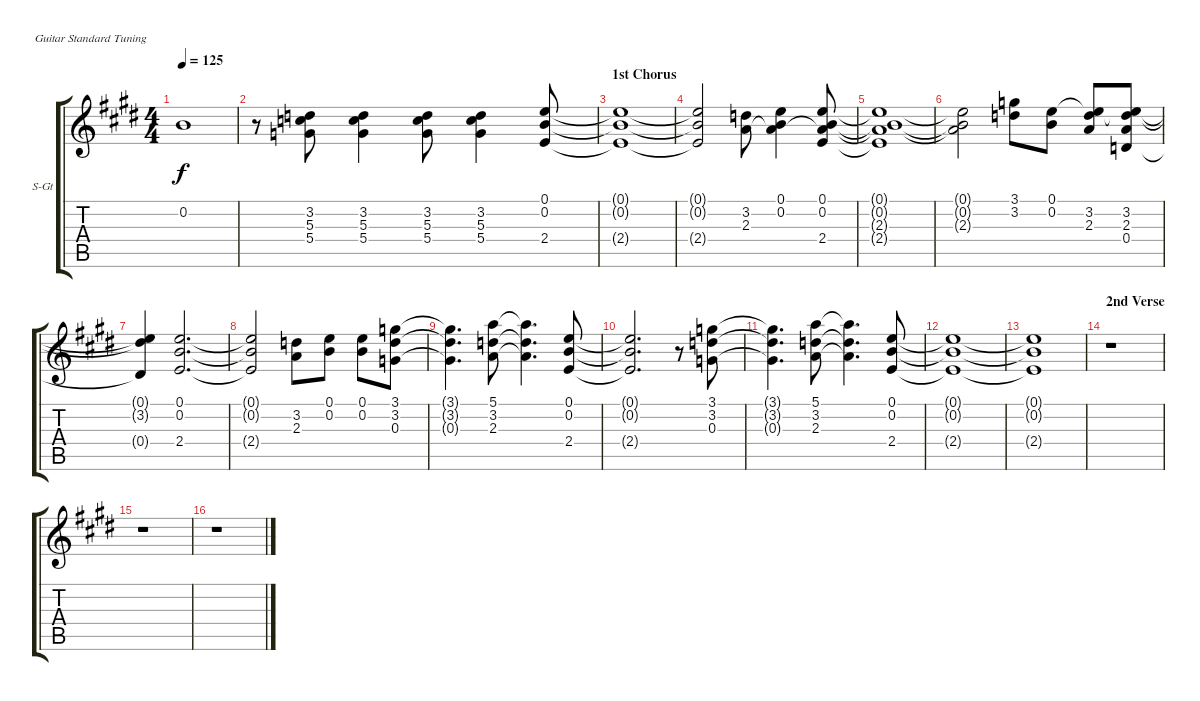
\bracketExtendMode groupsimilarinstruments
\firstSystemTrackNameOrientation horizontal
\otherSystemsTrackNameOrientation horizontal
\track ("Strings" "S-Gt") {instrument stringensemble1}
\staff {score tabs}
\tuning (E4 B3 G3 D3 A2 E2)
\displaytranspose 12
\ts (4 4)
\tempo 125
\clef g2
\ks e
0.2{t}.1{dy f} |
r.8 (3.2 5.3 5.4).8 (3.2 5.3 5.4).4 (3.2 5.3 5.4).8 (3.2 5.3 5.4).4 (0.1 0.2 2.4).8 |
\section ("" "1st Chorus")
(0.1{t} 0.2{t} 2.4{t}).1 |
(0.1{t} 0.2{t} 2.4{t}).2 (3.2 2.3).8 (0.1 0.2 2.3{t}).4 (0.1 0.2 2.4 2.3{t}).8 |
(0.1{t} 0.2{t} 2.4{t} 2.3{t}).1 |
(0.1{t} 0.2{t} 2.3{t}).2 (3.1 3.2).8 (0.1 0.2).8 (3.2 2.3 0.1{t}).8 (3.2 2.3 0.4 0.1{t}).8 |
(0.1{t} 3.2{t} 0.4{t}).4 (0.1 0.2 2.4).2{d} |
(0.1{t} 0.2{t} 2.4{t}).2 (3.2 2.3).8 (0.1 0.2).8 (0.1 0.2).8 (3.1 3.2 0.3).8 |
(3.1{t} 3.2{t} 0.3{t}).4{d} (5.1 3.2 2.3).8 (5.1{t} 3.2{t} 2.3{t}).4{d} (0.1 0.2 2.4).8 |
(0.1{t} 0.2{t} 2.4{t}).2{d} r.8 (3.1 3.2 0.3).8 |
(3.1{t} 3.2{t} 0.3{t}).4{d} (5.1 3.2 2.3).8 (5.1{t} 3.2{t} 2.3{t}).4{d} (0.1 0.2 2.4).8 |
(0.1{t} 0.2{t} 2.4{t}).1 |
(0.1{t} 0.2{t} 2.4{t}).1 |
\section ("" "2nd Verse")
r.1 |
r.1 |
r.1
